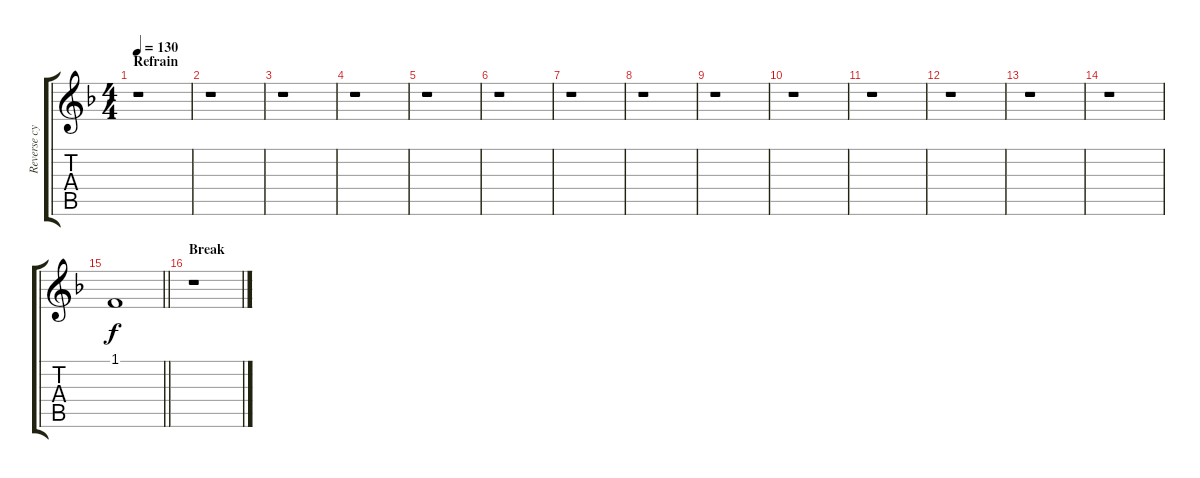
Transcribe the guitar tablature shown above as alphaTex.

\track ("Reverse cymbal" "Reverse cy") {instrument reversecymbal}
\staff {score tabs}
\tuning (E4 B3 G3 D3 A2 E2) {hide}
\ts (4 4)
\section ("" "Refrain")
\tempo 130
\clef g2
\ks f
r.1{dy f} |
r.1 |
r.1 |
r.1 |
r.1 |
r.1 |
r.1 |
r.1 |
r.1 |
r.1 |
r.1 |
r.1 |
r.1 |
r.1 |
\barLineRight lightlight
1.1.1 |
\section ("" "Break")
r.1
